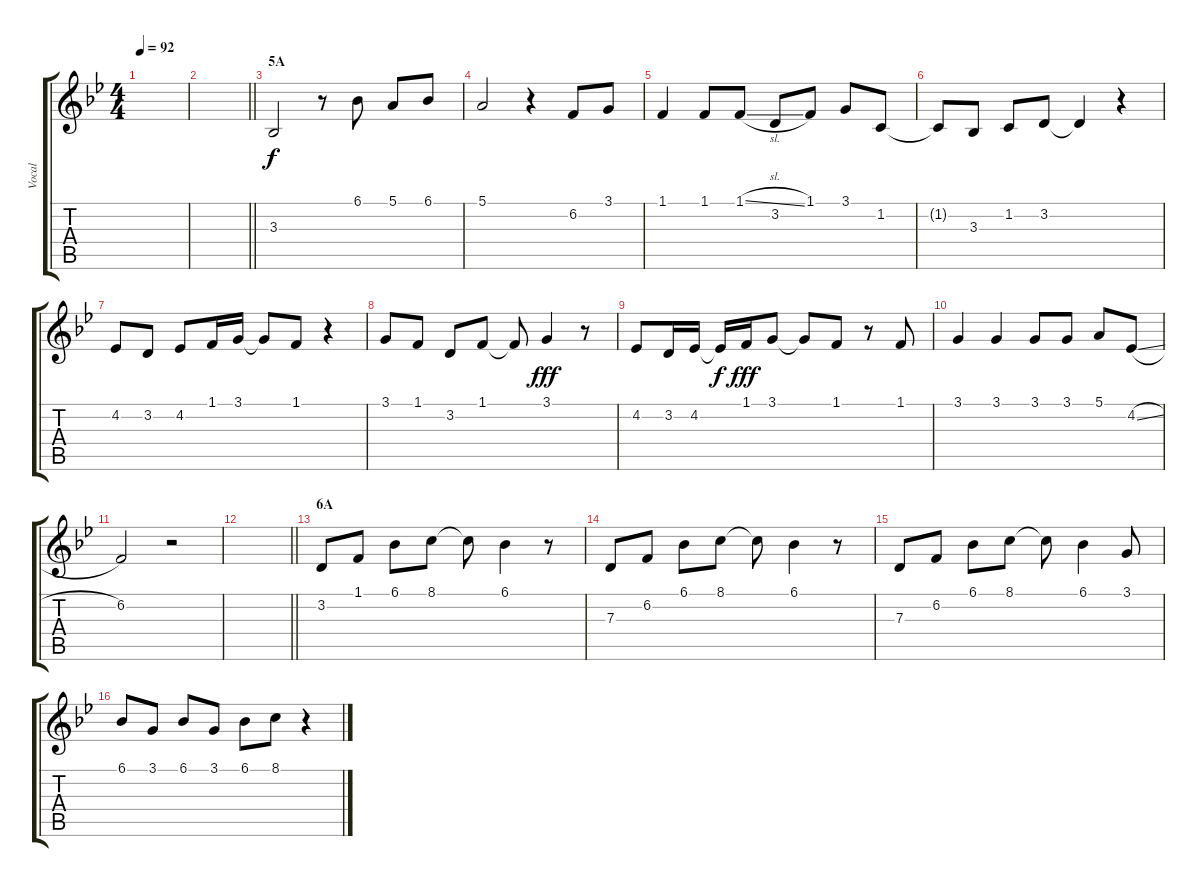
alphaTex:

\track ("Vocal" "Vocal") {instrument voiceoohs}
\staff {score tabs}
\tuning (E4 B3 G3 D3 A2 E2) {hide}
\ts (4 4)
\tempo 92
\clef g2
\ks bb
|
\barLineRight lightlight
|
\section ("" "5A")
3.3.2 r.8 6.1.8 5.1.8 6.1.8 |
5.1.2 r.4 6.2.8 3.1.8 |
1.1.4 1.1.8 1.1{sl}.8 3.2.8 1.1.8 3.1.8 1.2.8 |
1.2{t}.8 3.3.8 1.2.8 3.2.8 3.2{t}.4 r.4 |
4.2.8 3.2.8 4.2.8 1.1.16 3.1.16 3.1{t}.8 1.1.8 r.4 |
3.1.8 1.1.8 3.2.8 1.1.8 1.1{t}.8{dy f} 3.1.4{dy fff} r.8 |
4.2.8 3.2.16 4.2.16 4.2{t}.16{dy f} 1.1.16{dy fff} 3.1.8 3.1{t}.8 1.1.8 r.8 1.1.8 |
3.1.4 3.1.4 3.1.8 3.1.8 5.1.8 4.2{sl}.8 |
6.2.2 r.2 |
\barLineRight lightlight
|
\section ("" "6A")
3.2.8 1.1.8 6.1.8 8.1.8 8.1{t}.8 6.1.4 r.8 |
7.3.8 6.2.8 6.1.8 8.1.8 8.1{t}.8 6.1.4 r.8 |
7.3.8 6.2.8 6.1.8 8.1.8 8.1{t}.8 6.1.4 3.1.8 |
6.1.8 3.1.8 6.1.8 3.1.8 6.1.8 8.1.8 r.4
